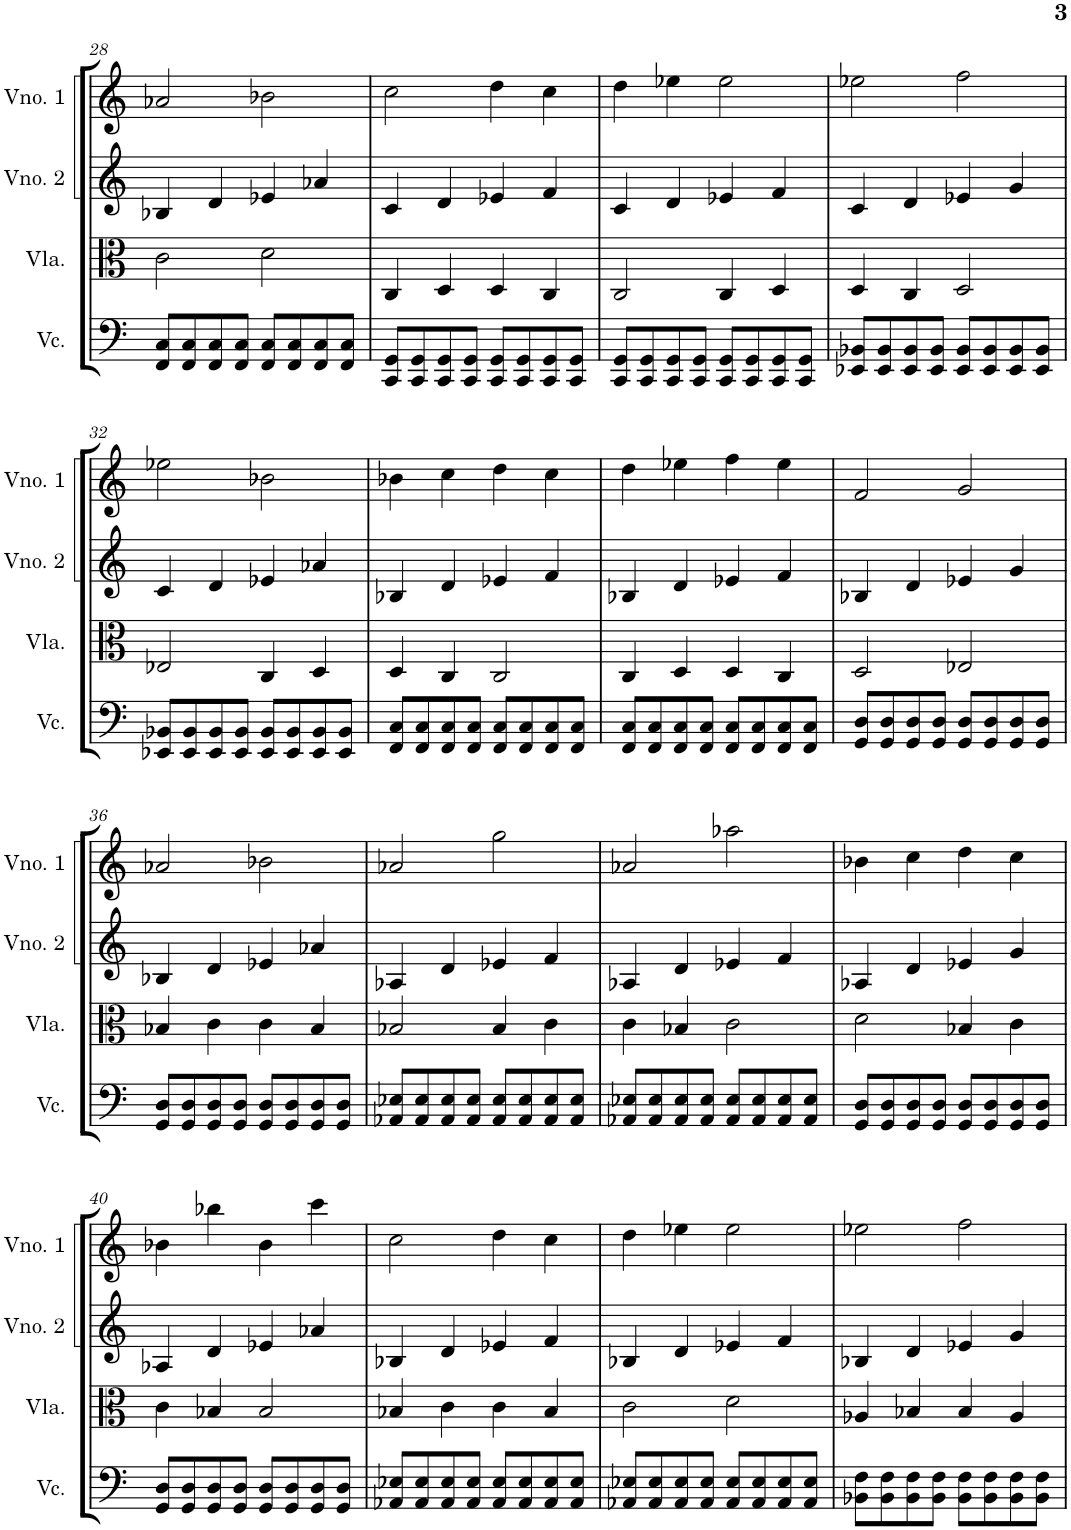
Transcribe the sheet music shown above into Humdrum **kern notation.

**kern	**kern	**kern	**kern
*part4	*part3	*part2	*part1
*staff4	*staff3	*staff2	*staff1
*I"Violoncelo	*I"Viola	*I"Violino 2	*I"Violino 1
*I'Vc.	*I'Vla.	*I'Vno. 2	*I'Vno. 1
!!LO:PB:g=z
*clefF4	*clefC3	*clefG2	*clefG2
*k[]	*k[]	*k[]	*k[]
*M4/4	*M4/4	*M4/4	*M4/4
=28	=28	=28	=28
8FF/ 8C/L	2c\	4B-X/	2a-X/
8FF/ 8C/	.	.	.
8FF/ 8C/	.	4d/	.
8FF/ 8C/J	.	.	.
8FF/ 8C/L	2d\	4e-X/	2b-X\
8FF/ 8C/	.	.	.
8FF/ 8C/	.	4a-X/	.
8FF/ 8C/J	.	.	.
=29	=29	=29	=29
8CC/ 8GG/L	4C/	4c/	2cc\
8CC/ 8GG/	.	.	.
8CC/ 8GG/	4D/	4d/	.
8CC/ 8GG/J	.	.	.
8CC/ 8GG/L	4D/	4e-X/	4dd\
8CC/ 8GG/	.	.	.
8CC/ 8GG/	4C/	4f/	4cc\
8CC/ 8GG/J	.	.	.
=30	=30	=30	=30
8CC/ 8GG/L	2C/	4c/	4dd\
8CC/ 8GG/	.	.	.
8CC/ 8GG/	.	4d/	4ee-X\
8CC/ 8GG/J	.	.	.
8CC/ 8GG/L	4C/	4e-X/	2ee-\
8CC/ 8GG/	.	.	.
8CC/ 8GG/	4D/	4f/	.
8CC/ 8GG/J	.	.	.
=31	=31	=31	=31
8EE-X/ 8BB-X/L	4D/	4c/	2ee-X\
8EE-/ 8BB-/	.	.	.
8EE-/ 8BB-/	4C/	4d/	.
8EE-/ 8BB-/J	.	.	.
8EE-/ 8BB-/L	2D/	4e-X/	2ff\
8EE-/ 8BB-/	.	.	.
8EE-/ 8BB-/	.	4g/	.
8EE-/ 8BB-/J	.	.	.
!!LO:LB:g=z
=32	=32	=32	=32
8EE-X/ 8BB-X/L	2E-X/	4c/	2ee-X\
8EE-/ 8BB-/	.	.	.
8EE-/ 8BB-/	.	4d/	.
8EE-/ 8BB-/J	.	.	.
8EE-/ 8BB-/L	4C/	4e-X/	2b-X\
8EE-/ 8BB-/	.	.	.
8EE-/ 8BB-/	4D/	4a-X/	.
8EE-/ 8BB-/J	.	.	.
=33	=33	=33	=33
8FF/ 8C/L	4D/	4B-X/	4b-X\
8FF/ 8C/	.	.	.
8FF/ 8C/	4C/	4d/	4cc\
8FF/ 8C/J	.	.	.
8FF/ 8C/L	2C/	4e-X/	4dd\
8FF/ 8C/	.	.	.
8FF/ 8C/	.	4f/	4cc\
8FF/ 8C/J	.	.	.
=34	=34	=34	=34
8FF/ 8C/L	4C/	4B-X/	4dd\
8FF/ 8C/	.	.	.
8FF/ 8C/	4D/	4d/	4ee-X\
8FF/ 8C/J	.	.	.
8FF/ 8C/L	4D/	4e-X/	4ff\
8FF/ 8C/	.	.	.
8FF/ 8C/	4C/	4f/	4ee-\
8FF/ 8C/J	.	.	.
=35	=35	=35	=35
8GG/ 8D/L	2D/	4B-X/	2f/
8GG/ 8D/	.	.	.
8GG/ 8D/	.	4d/	.
8GG/ 8D/J	.	.	.
8GG/ 8D/L	2E-X/	4e-X/	2g/
8GG/ 8D/	.	.	.
8GG/ 8D/	.	4g/	.
8GG/ 8D/J	.	.	.
!!LO:LB:g=z
=36	=36	=36	=36
8GG/ 8D/L	4B-X/	4B-X/	2a-X/
8GG/ 8D/	.	.	.
8GG/ 8D/	4c\	4d/	.
8GG/ 8D/J	.	.	.
8GG/ 8D/L	4c\	4e-X/	2b-X\
8GG/ 8D/	.	.	.
8GG/ 8D/	4B-/	4a-X/	.
8GG/ 8D/J	.	.	.
=37	=37	=37	=37
8AA-X/ 8E-X/L	2B-X/	4A-X/	2a-X/
8AA-/ 8E-/	.	.	.
8AA-/ 8E-/	.	4d/	.
8AA-/ 8E-/J	.	.	.
8AA-/ 8E-/L	4B-/	4e-X/	2gg\
8AA-/ 8E-/	.	.	.
8AA-/ 8E-/	4c\	4f/	.
8AA-/ 8E-/J	.	.	.
=38	=38	=38	=38
8AA-X/ 8E-X/L	4c\	4A-X/	2a-X/
8AA-/ 8E-/	.	.	.
8AA-/ 8E-/	4B-X/	4d/	.
8AA-/ 8E-/J	.	.	.
8AA-/ 8E-/L	2c\	4e-X/	2aa-X\
8AA-/ 8E-/	.	.	.
8AA-/ 8E-/	.	4f/	.
8AA-/ 8E-/J	.	.	.
=39	=39	=39	=39
8GG/ 8D/L	2d\	4A-X/	4b-X\
8GG/ 8D/	.	.	.
8GG/ 8D/	.	4d/	4cc\
8GG/ 8D/J	.	.	.
8GG/ 8D/L	4B-X/	4e-X/	4dd\
8GG/ 8D/	.	.	.
8GG/ 8D/	4c\	4g/	4cc\
8GG/ 8D/J	.	.	.
!!LO:LB:g=z
=40	=40	=40	=40
8GG/ 8D/L	4c\	4A-X/	4b-X\
8GG/ 8D/	.	.	.
8GG/ 8D/	4B-X/	4d/	4bb-X\
8GG/ 8D/J	.	.	.
8GG/ 8D/L	2B-/	4e-X/	4b-\
8GG/ 8D/	.	.	.
8GG/ 8D/	.	4a-X/	4ccc\
8GG/ 8D/J	.	.	.
=41	=41	=41	=41
8AA-X/ 8E-X/L	4B-X/	4B-X/	2cc\
8AA-/ 8E-/	.	.	.
8AA-/ 8E-/	4c\	4d/	.
8AA-/ 8E-/J	.	.	.
8AA-/ 8E-/L	4c\	4e-X/	4dd\
8AA-/ 8E-/	.	.	.
8AA-/ 8E-/	4B-/	4f/	4cc\
8AA-/ 8E-/J	.	.	.
=42	=42	=42	=42
8AA-X/ 8E-X/L	2c\	4B-X/	4dd\
8AA-/ 8E-/	.	.	.
8AA-/ 8E-/	.	4d/	4ee-X\
8AA-/ 8E-/J	.	.	.
8AA-/ 8E-/L	2d\	4e-X/	2ee-\
8AA-/ 8E-/	.	.	.
8AA-/ 8E-/	.	4f/	.
8AA-/ 8E-/J	.	.	.
=43	=43	=43	=43
8BB-X\ 8F\L	4A-X/	4B-X/	2ee-X\
8BB-\ 8F\	.	.	.
8BB-\ 8F\	4B-X/	4d/	.
8BB-\ 8F\J	.	.	.
8BB-\ 8F\L	4B-/	4e-X/	2ff\
8BB-\ 8F\	.	.	.
8BB-\ 8F\	4A-/	4g/	.
8BB-\ 8F\J	.	.	.
=	=	=	=
*-	*-	*-	*-
